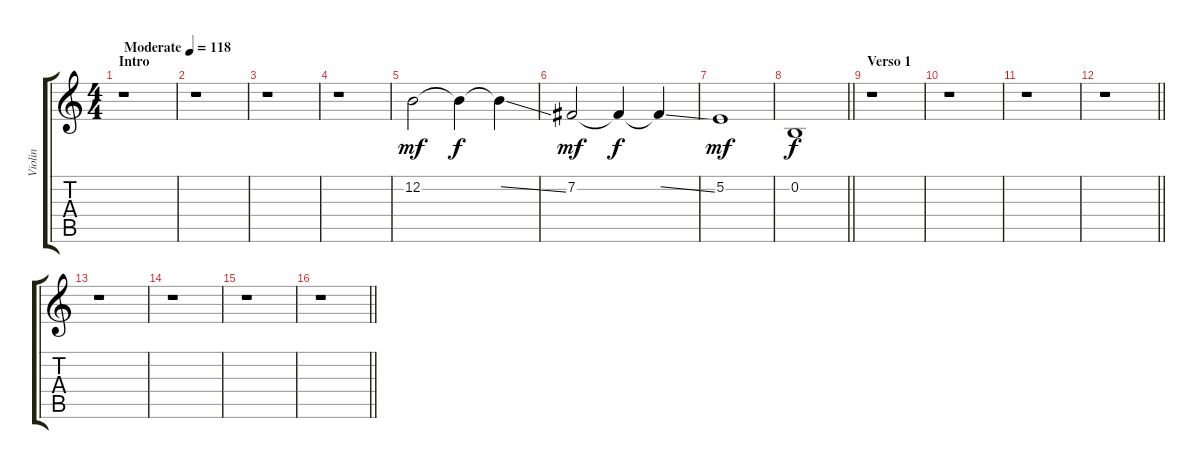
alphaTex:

\track ("Violin" "Violin") {instrument violin}
\staff {score tabs}
\tuning (E4 B3 G3 D3 A2 E2) {hide}
\ts (4 4)
\section ("" "Intro")
\tempo (118 "Moderate")
\clef g2
\ks c
r.1{dy mf instrument violin} |
r.1 |
r.1 |
r.1 |
12.2.2 12.2{t}.4{dy f} 12.2{ss t}.4 |
7.2.2{dy mf} 7.2{t}.4{dy f} 7.2{ss t}.4 |
5.2.1{dy mf} |
\barLineRight lightlight
0.2.1{dy f} |
\section ("" "Verso 1")
r.1 |
r.1 |
r.1 |
\barLineRight lightlight
r.1 |
r.1 |
r.1 |
r.1 |
\barLineRight lightlight
r.1
